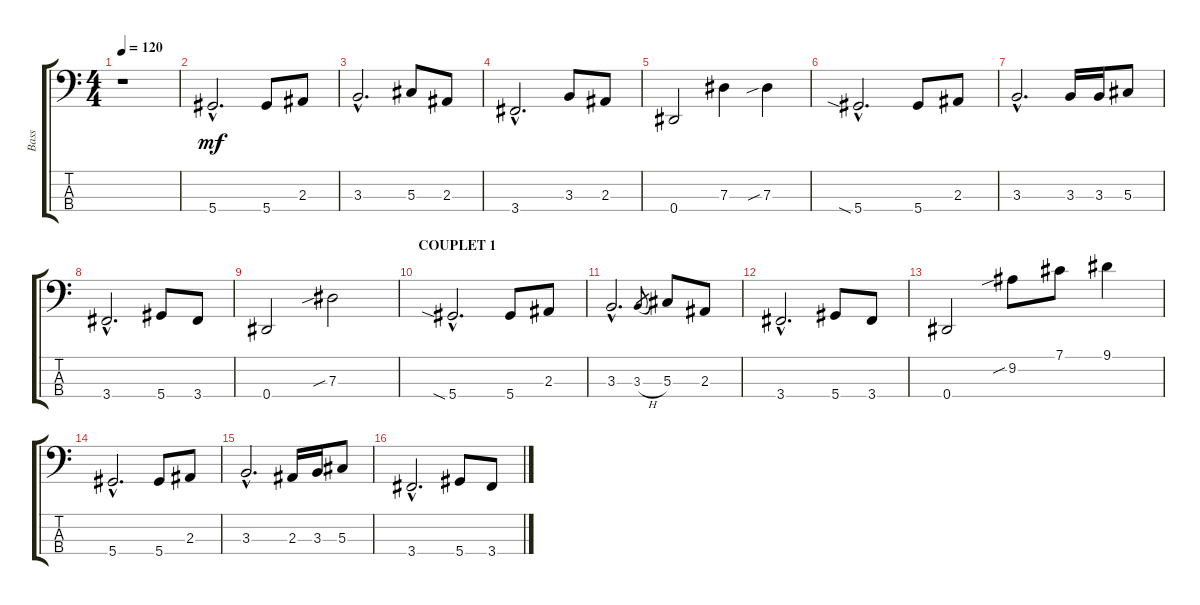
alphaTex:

\track ("Bass" "Bass") {instrument electricbassfinger}
\staff {score tabs}
\tuning (Gb2 Db2 Ab1 Eb1) {hide}
\ts (4 4)
\tempo 120
\clef f4
\ks c
r.1{dy mf} |
5.4{hac}.2{d} 5.4.8 2.3.8 |
3.3{hac}.2{d} 5.3.8 2.3.8 |
3.4{hac}.2{d} 3.3.8 2.3.8 |
0.4.2 7.3.4 7.3{sib}.4 |
5.4{sia hac}.2{d} 5.4.8 2.3.8 |
3.3{hac}.2{d} 3.3.16 3.3.16 5.3.8 |
3.4{hac}.2{d} 5.4.8 3.4.8 |
0.4.2 7.3{sib}.2 |
\section ("" "COUPLET 1")
5.4{sia hac}.2{d} 5.4.8 2.3.8 |
3.3{hac}.2{d} 3.3{h}.8{gr} 5.3.8 2.3.8 |
3.4{hac}.2{d} 5.4.8 3.4.8 |
0.4.2 9.2{sib}.8 7.1.8 9.1.4 |
5.4{hac}.2{d} 5.4.8 2.3.8 |
3.3{hac}.2{d} 2.3.16 3.3.16 5.3.8 |
3.4{hac}.2{d} 5.4.8 3.4.8
